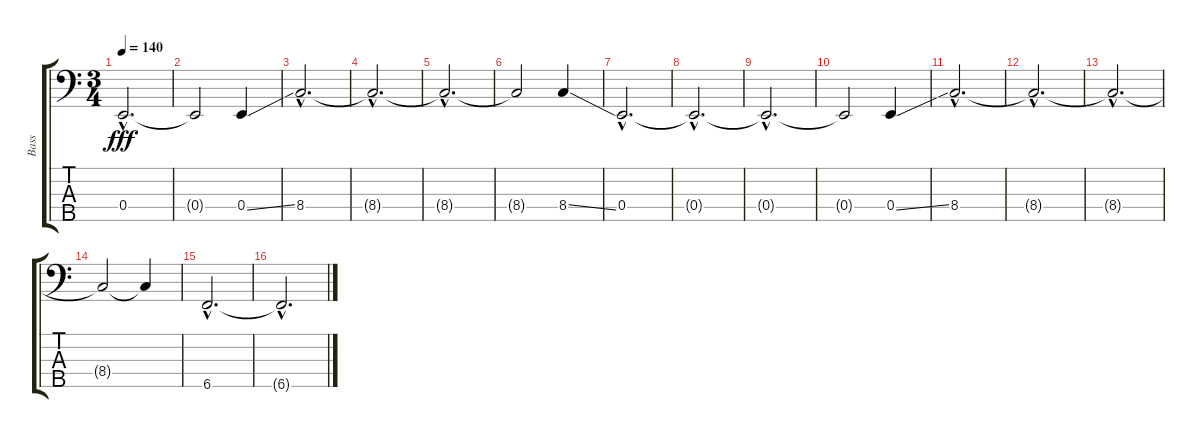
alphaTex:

\track ("Bass" "Bass") {instrument fretlessbass}
\staff {score tabs}
\tuning (G2 D2 A1 E1 B0) {hide}
\ts (3 4)
\tempo 140
\clef f4
\ks c
0.4{hac t}.2{d dy fff} |
0.4{t}.2 0.4{ss}.4 |
8.4{hac}.2{d} |
8.4{hac t}.2{d} |
8.4{hac t}.2{d} |
8.4{t}.2 8.4{ss}.4 |
0.4{hac}.2{d} |
0.4{hac t}.2{d} |
0.4{hac t}.2{d} |
0.4{t}.2 0.4{ss}.4 |
8.4{hac}.2{d} |
8.4{hac t}.2{d} |
8.4{hac t}.2{d} |
8.4{t}.2 8.4{t}.4 |
6.5{hac}.2{d} |
6.5{hac t}.2{d}
